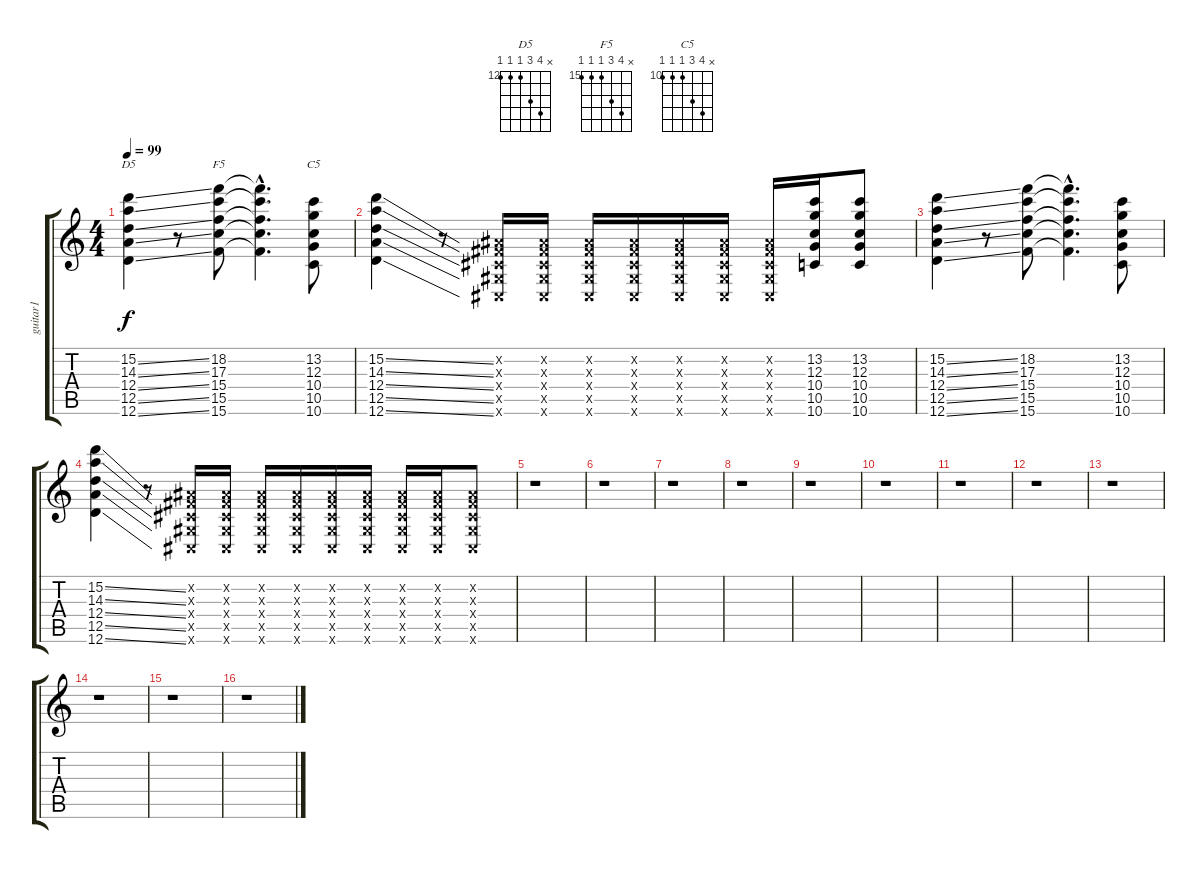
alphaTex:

\track ("guitar1" "guitar1") {instrument distortionguitar}
\staff {score tabs}
\tuning (E4 B3 G3 D3 A2 D2) {hide}
\chord ("D5" x 15 14 12 12 12) {firstfret 12}
\chord ("F5" x 18 17 15 15 15) {firstfret 15}
\chord ("C5" x 13 12 10 10 10) {firstfret 10}
\ts (4 4)
\tempo 99
\clef g2
\ks c
(15.2{ss} 14.3{ss} 12.4{ss} 12.5{ss} 12.6{ss}).4{ch "D5" dy f} r.8 (18.2 17.3 15.4 15.5 15.6).8{ch "F5"} (18.2{hac t} 17.3{hac t} 15.4{hac t} 15.5{hac t} 15.6{hac t}).4{d} (13.2 12.3 10.4 10.5 10.6).8{ch "C5"} |
(15.2{ss} 14.3{ss} 12.4{ss} 12.5{ss} 12.6{ss}).4 r.8 (-1.2{x} -1.3{x} -1.4{x} -1.5{x} -1.6{x}).16 (-1.2{x} -1.3{x} -1.4{x} -1.5{x} -1.6{x}).16 (-1.2{x} -1.3{x} -1.4{x} -1.5{x} -1.6{x}).16 (-1.2{x} -1.3{x} -1.4{x} -1.5{x} -1.6{x}).16 (-1.2{x} -1.3{x} -1.4{x} -1.5{x} -1.6{x}).16 (-1.2{x} -1.3{x} -1.4{x} -1.5{x} -1.6{x}).16 (-1.2{x} -1.3{x} -1.4{x} -1.5{x} -1.6{x}).16 (13.2 12.3 10.4 10.5 10.6).16 (13.2 12.3 10.4 10.5 10.6).8 |
(15.2{ss} 14.3{ss} 12.4{ss} 12.5{ss} 12.6{ss}).4 r.8 (18.2 17.3 15.4 15.5 15.6).8 (18.2{hac t} 17.3{hac t} 15.4{hac t} 15.5{hac t} 15.6{hac t}).4{d} (13.2 12.3 10.4 10.5 10.6).8 |
(15.2{ss} 14.3{ss} 12.4{ss} 12.5{ss} 12.6{ss}).4 r.8 (-1.2{x} -1.3{x} -1.4{x} -1.5{x} -1.6{x}).16 (-1.2{x} -1.3{x} -1.4{x} -1.5{x} -1.6{x}).16 (-1.2{x} -1.3{x} -1.4{x} -1.5{x} -1.6{x}).16 (-1.2{x} -1.3{x} -1.4{x} -1.5{x} -1.6{x}).16 (-1.2{x} -1.3{x} -1.4{x} -1.5{x} -1.6{x}).16 (-1.2{x} -1.3{x} -1.4{x} -1.5{x} -1.6{x}).16 (-1.2{x} -1.3{x} -1.4{x} -1.5{x} -1.6{x}).16 (-1.2{x} -1.3{x} -1.4{x} -1.5{x} -1.6{x}).16 (-1.2{x} -1.3{x} -1.4{x} -1.5{x} -1.6{x}).8 |
r.1 |
r.1 |
r.1 |
r.1 |
r.1 |
r.1 |
r.1 |
r.1 |
r.1 |
r.1 |
r.1 |
r.1
